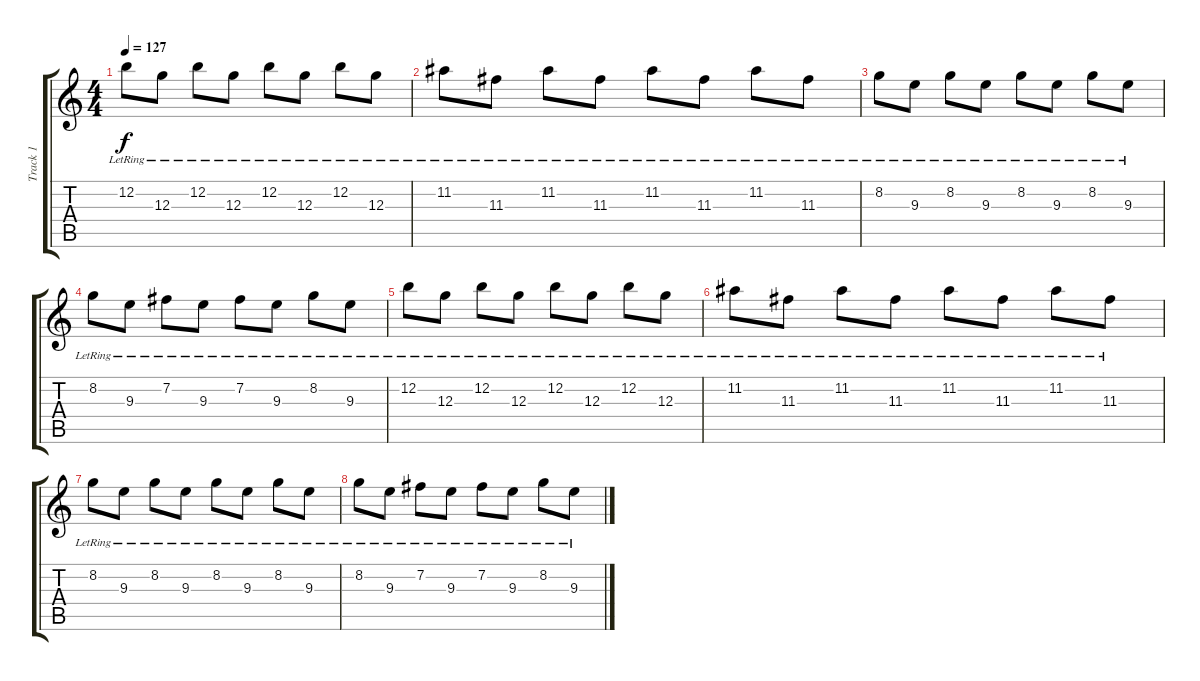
\track ("Track 1" "Track 1") {instrument electricguitarclean}
\staff {score tabs}
\tuning (E4 B3 G3 D3 A2 E2) {hide}
\ts (4 4)
\tempo 127
\clef g2
\ks c
12.2{lr}.8{dy f} 12.3{lr}.8 12.2{lr}.8 12.3{lr}.8 12.2{lr}.8 12.3{lr}.8 12.2{lr}.8 12.3{lr}.8 |
11.2{lr}.8 11.3{lr}.8 11.2{lr}.8 11.3{lr}.8 11.2{lr}.8 11.3{lr}.8 11.2{lr}.8 11.3{lr}.8 |
8.2{lr}.8 9.3{lr}.8 8.2{lr}.8 9.3{lr}.8 8.2{lr}.8 9.3{lr}.8 8.2{lr}.8 9.3{lr}.8 |
8.2{lr}.8 9.3{lr}.8 7.2{lr}.8 9.3{lr}.8 7.2{lr}.8 9.3{lr}.8 8.2{lr}.8 9.3{lr}.8 |
12.2{lr}.8 12.3{lr}.8 12.2{lr}.8 12.3{lr}.8 12.2{lr}.8 12.3{lr}.8 12.2{lr}.8 12.3{lr}.8 |
11.2{lr}.8 11.3{lr}.8 11.2{lr}.8 11.3{lr}.8 11.2{lr}.8 11.3{lr}.8 11.2{lr}.8 11.3{lr}.8 |
8.2{lr}.8 9.3{lr}.8 8.2{lr}.8 9.3{lr}.8 8.2{lr}.8 9.3{lr}.8 8.2{lr}.8 9.3{lr}.8 |
8.2{lr}.8 9.3{lr}.8 7.2{lr}.8 9.3{lr}.8 7.2{lr}.8 9.3{lr}.8 8.2{lr}.8 9.3{lr}.8
